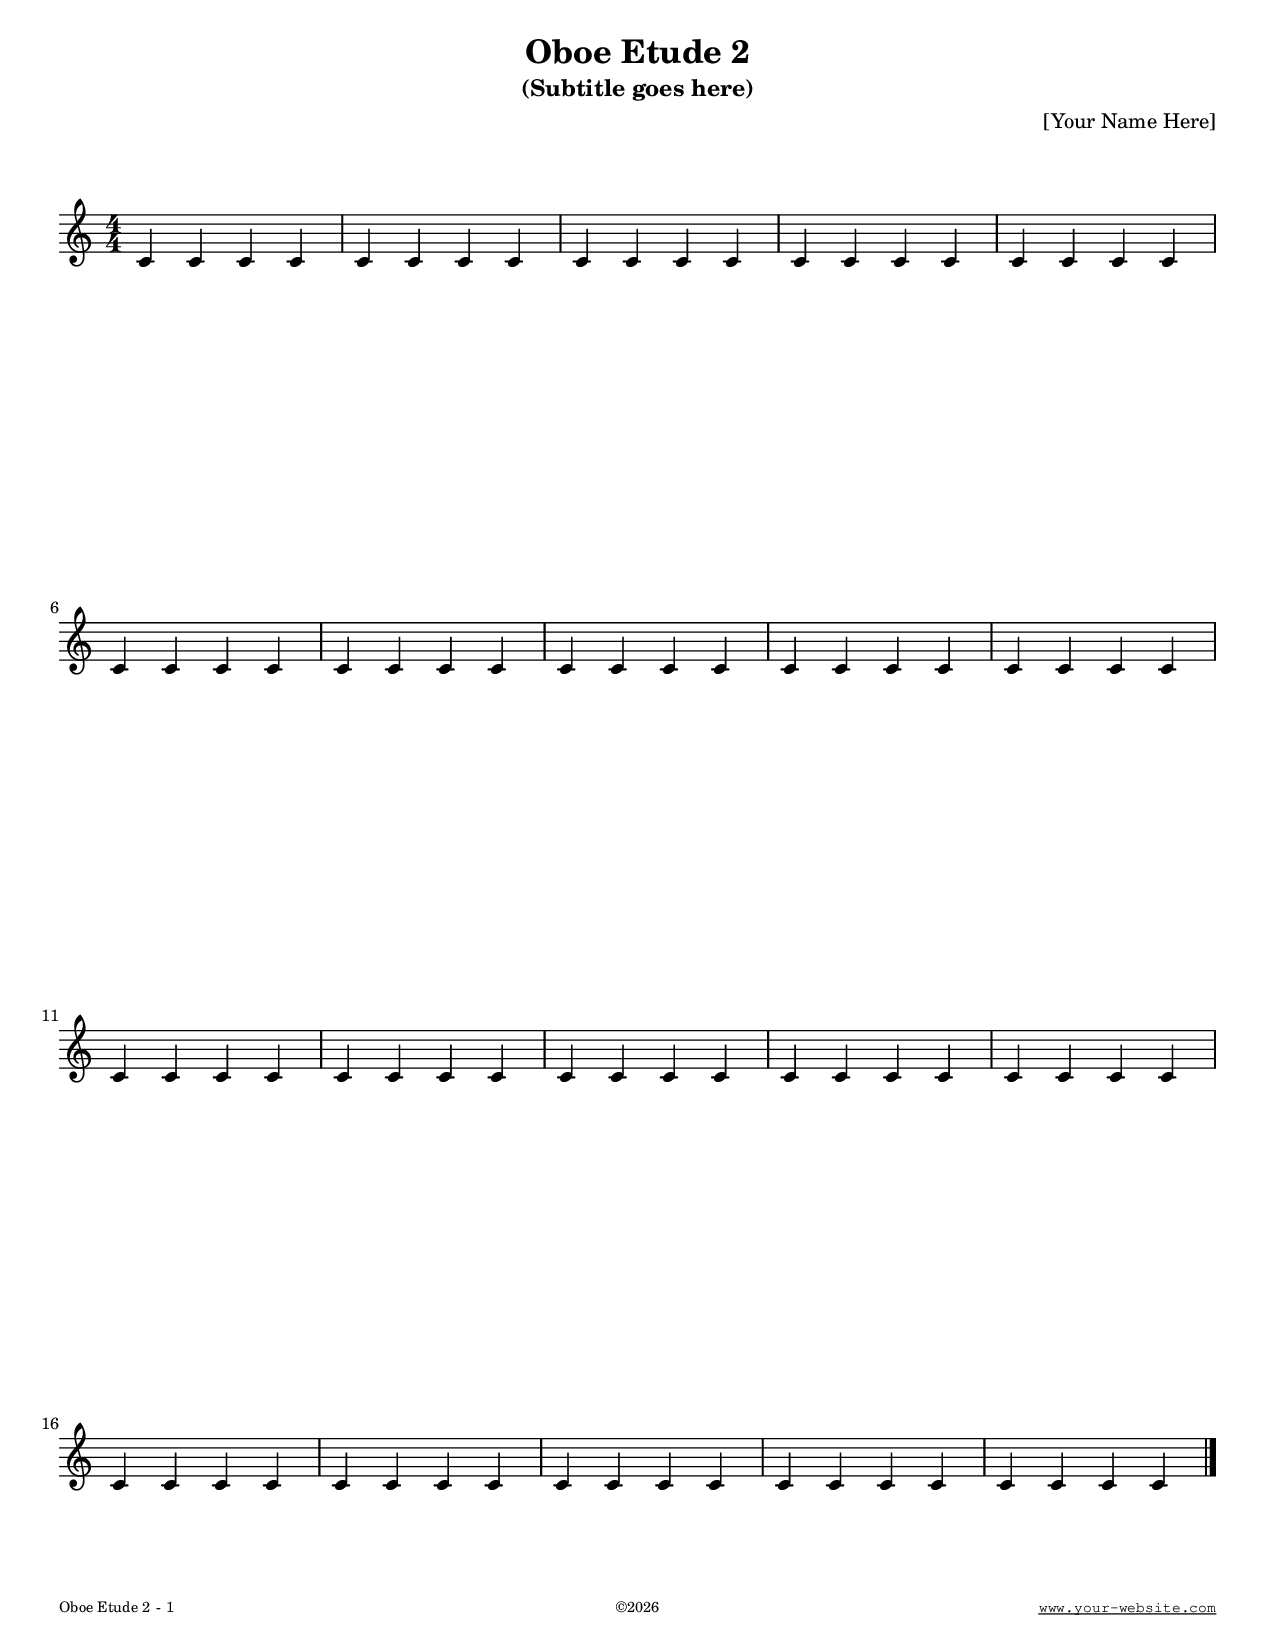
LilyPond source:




tune_title = "Oboe Etude 2"
tune_subtitle = "(Subtitle goes here)"
tune_tempo = "Andante"


\include "../../lilypond_include_files/lilypond_include_file_legit.ily"


% Set to ##t if your score is less than one page:
\paper {
ragged-last-bottom = ##f
ragged-bottom = ##f
}


theChords = \chordmode { \transpose c c { 
\set chordNameExceptions = #chExceptions
\override ParenthesesItem.font-size = #2

}}



theNotes = \transpose c c { \relative c' { 
\set Staff.midiInstrument = "acoustic grand"
\numericTimeSignature
\set Staff.printKeyCancellation = ##f
\override ParenthesesItem.font-size = #5
\override ParenthesesItem.padding = #1
\once \override Score.MetronomeMark #'extra-offset = #'(0.0 . 2.0)
\override Glissando #'style = #' trill


c4 c c c
c c c c 
c c c c 
c c c c

c4 c c c
c c c c 
c c c c 
c c c c

c4 c c c
c c c c 
c c c c 
c c c c

c4 c c c
c c c c 
c c c c 
c c c c

c4 c c c
c c c c 
c c c c 
c c c c \bar "|."

}}




theWords = \lyricmode {
Lyrics lyrics lyrics etc.
}



%{ 
If you want to make a midi file to listen to and check your notes, uncomment the \midi line. Then
comment out the \new ChordNames line, because if you leave it in, Lilypond will generate ugly midi
chords
%}
\score {
<<
\set Score.markFormatter = #format-mark-box-alphabet
\new ChordNames \theChords
\new Voice \with {\consists "Pitch_squash_engraver"} \theNotes
%\addlyrics { \theWords }
>>
\layout {
\context{\Lyrics 
\override LyricText.font-name = #"New Century Schoolbook"
\override LyricText.self-alignment-X = #LEFT
}
}
%\midi {\tempo 4 = 200}
}





